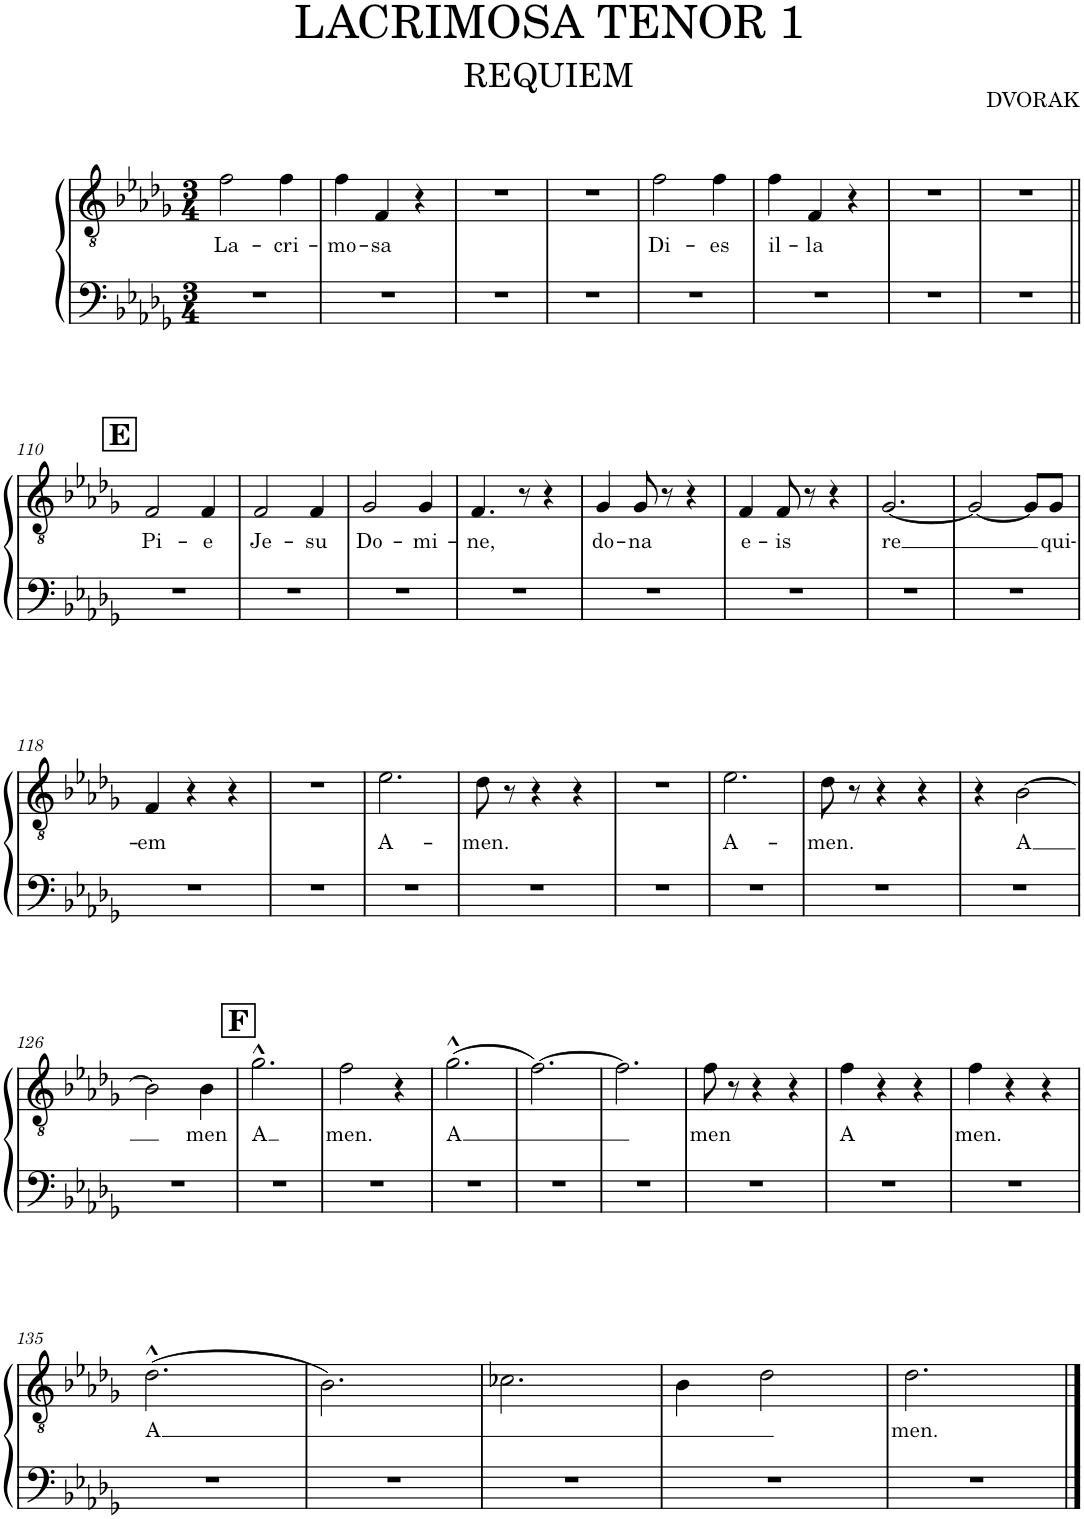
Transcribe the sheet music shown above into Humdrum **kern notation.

**kern	**kern	**text
*part1	*part1	*part1
*staff2	*staff1	*staff1
*I"Piano	*	*
*I'Pno.	*	*
*clefF4	*clefGv2	*
*k[b-e-a-d-g-]	*k[b-e-a-d-g-]	*
*M3/4	*M3/4	*
=42	=42	=42
!	!	!LO:LY:b
2.r	2f\	La-
!	!	!LO:LY:b
.	4f\	-cri-
=43	=43	=43
!	!	!LO:LY:b
2.r	4f\	-mo-
!	!	!LO:LY:b
.	4F/	-sa
.	4r	.
=44	=44	=44
2.r	2.r	.
=45	=45	=45
2.r	2.r	.
=46	=46	=46
!	!	!LO:LY:b
2.r	2f\	Di-
!	!	!LO:LY:b
.	4f\	-es
=47	=47	=47
!	!	!LO:LY:b
2.r	4f\	il-
!	!	!LO:LY:b
.	4F/	-la
.	4r	.
=48	=48	=48
2.r	2.r	.
=49	=49	=49
2.r	2.r	.
!!LO:LB:g=z
!!LO:REH:place=s1:a:B:cj:fs=14:t=E
=110||	=110||	=110||
!	!	!LO:LY:b
2.r	2F/	Pi-
!	!	!LO:LY:b
.	4F/	-e
=111	=111	=111
!	!	!LO:LY:b
2.r	2F/	Je-
!	!	!LO:LY:b
.	4F/	-su
=112	=112	=112
!	!	!LO:LY:b
2.r	2G-/	Do-
!	!	!LO:LY:b
.	4G-/	-mi-
=113	=113	=113
!	!	!LO:LY:b
2.r	4.F/	-ne,
.	8r	.
.	4r	.
=114	=114	=114
!	!	!LO:LY:b
2.r	4G-/	do-
!	!	!LO:LY:b
.	8G-/	-na
.	8r	.
.	4r	.
=115	=115	=115
!	!	!LO:LY:b
2.r	4F/	e-
!	!	!LO:LY:b
.	8F/	-is
.	8r	.
.	4r	.
=116	=116	=116
!	!	!LO:LY:b
2.r	[2.G-/	re
=117	=117	=117
2.r	2G-/_	.
.	8G-/L]	.
!	!	!LO:LY:b
.	8G-/J	qui-
!!LO:LB:g=z
=118	=118	=118
!	!	!LO:LY:b
2.r	4F/	-em
.	4r	.
.	4r	.
=119	=119	=119
2.r	2.r	.
=120	=120	=120
!	!	!LO:LY:b
2.r	2.e-\	A-
=121	=121	=121
!	!	!LO:LY:b
2.r	8d-\	-men.
.	8r	.
.	4r	.
.	4r	.
=122	=122	=122
2.r	2.r	.
=123	=123	=123
!	!	!LO:LY:b
2.r	2.e-\	A-
=124	=124	=124
!	!	!LO:LY:b
2.r	8d-\	-men.
.	8r	.
.	4r	.
.	4r	.
=125	=125	=125
2.r	4r	.
!	!	!LO:LY:b
.	[2B-\	A
!!LO:LB:g=z
=126	=126	=126
2.r	2B-\]	.
!	!	!LO:LY:b
.	4B-\	men
!!LO:REH:place=s1:a:B:cj:fs=14:t=F
=127	=127	=127
!	!	!LO:LY:b
2.r	2.g-^^\	A
=128	=128	=128
!	!	!LO:LY:b
2.r	2f\	men.
.	4r	.
=129	=129	=129
!	!	!LO:LY:b
2.r	(2.g-^^\	A
=130	=130	=130
2.r	[2.f\)	.
=131	=131	=131
2.r	2.f\]	.
=132	=132	=132
!	!	!LO:LY:b
2.r	8f\	men
.	8r	.
.	4r	.
.	4r	.
=133	=133	=133
!	!	!LO:LY:b
2.r	4f\	A
.	4r	.
.	4r	.
=134	=134	=134
!	!	!LO:LY:b
2.r	4f\	men.
.	4r	.
.	4r	.
!!LO:LB:g=z
=135	=135	=135
!	!	!LO:LY:b
2.r	(2.d-^^\	A
=136	=136	=136
2.r	2.B-\)	.
=137	=137	=137
2.r	2.c-X\	.
=138	=138	=138
2.r	4B-\	.
.	2d-\	.
=139	=139	=139
!	!	!LO:LY:b
2.r	2.d-\	men.
==	==	==
*-	*-	*-
